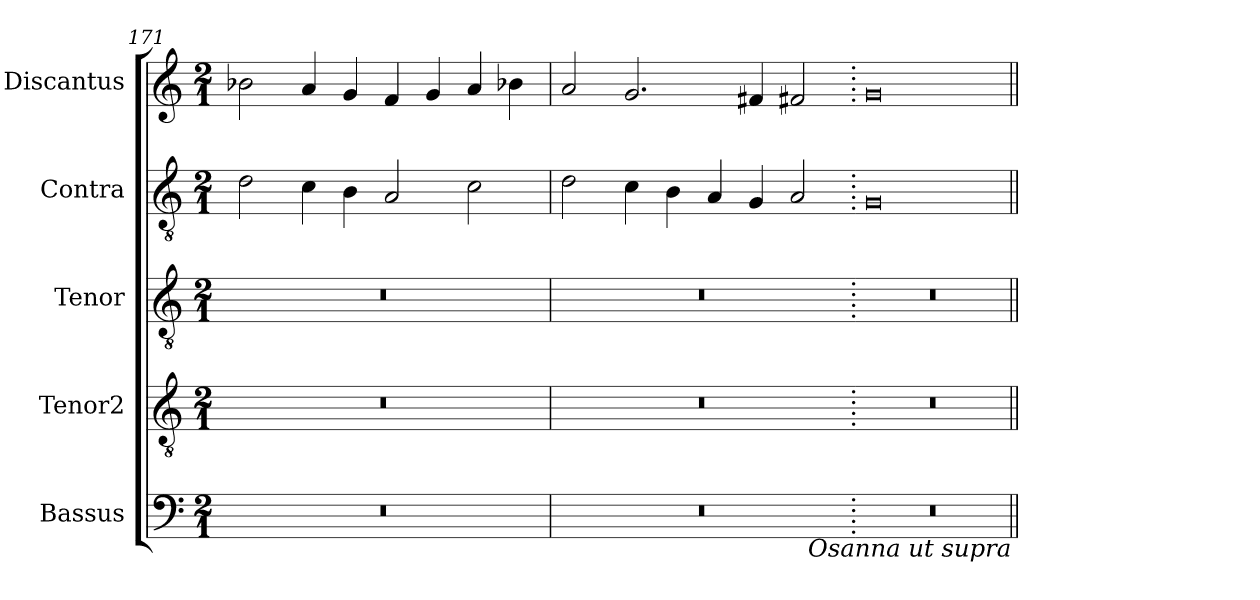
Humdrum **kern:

**kern	**kern	**kern	**kern	**kern
*part5	*part4	*part3	*part2	*part1
*staff5	*staff4	*staff3	*staff2	*staff1
*I"Bassus	*I"Tenor2	*I"Tenor	*I"Contra	*I"Discantus
*I'B	*I'T2	*I'T	*I'C	*I'D
*clefF4	*clefGv2	*clefGv2	*clefGv2	*clefG2
*k[]	*k[]	*k[]	*k[]	*k[]
*M2/1	*M2/1	*M2/1	*M2/1	*M2/1
=171	=171	=171	=171	=171
0r	0r	0r	2d\	2b-X\
.	.	.	4c\	4a/
.	.	.	4B\	4g/
.	.	.	2A/	4f/
.	.	.	.	4g/
.	.	.	2c\	4a/
.	.	.	.	4b-X\
=172	=172	=172	=172	=172
0r	0r	0r	2d\	2a/
.	.	.	4c\	2.g/
.	.	.	4B\	.
.	.	.	4A/	.
.	.	.	4G/	4f#X/
.	.	.	2A/	2f#X/
=173.	=173.	=173.	=173.	=173.
0r	0r	0r	0G	0g
!LO:TX:b:i:rj:t=Osanna ut supra	!	!	!	!
=||	=||	=||	=||	=||
*-	*-	*-	*-	*-
